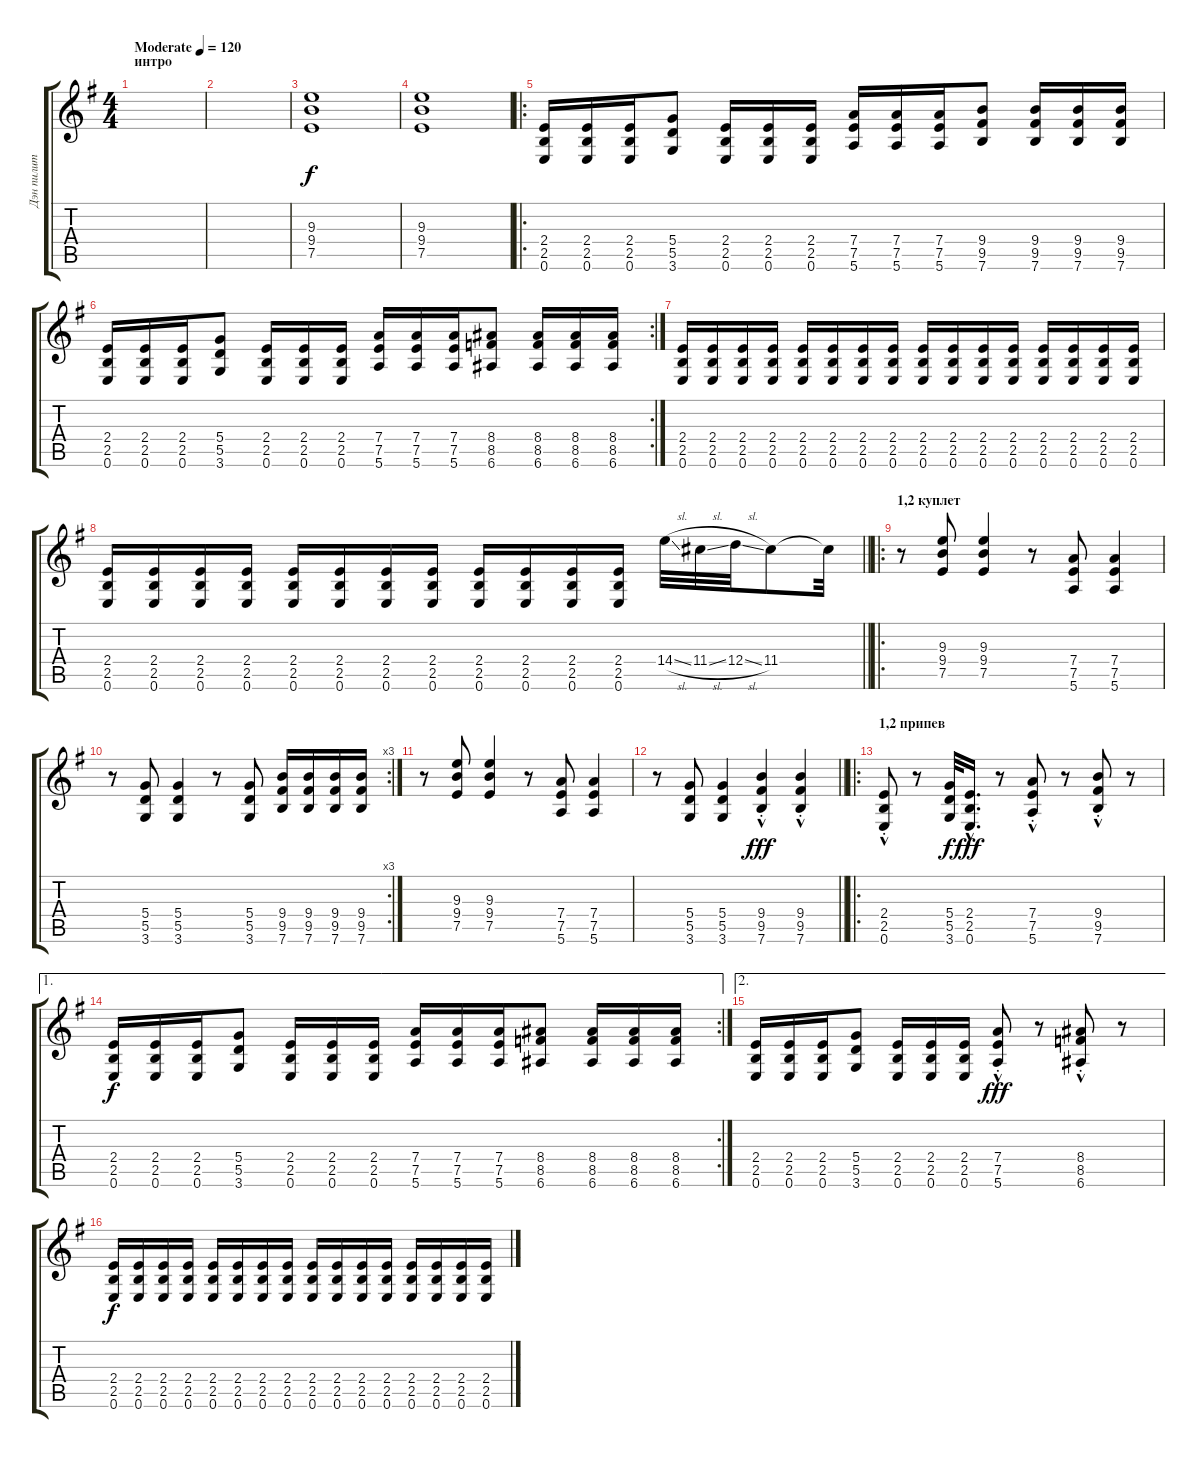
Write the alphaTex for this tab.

\track ("Дэн пилит" "Дэн пилит") {instrument distortionguitar}
\staff {score tabs}
\tuning (E4 B3 G3 D3 A2 E2) {hide}
\ts (4 4)
\section ("" "интро")
\tempo (120 "Moderate")
\clef g2
\ks eminor
|
|
(9.3 9.4 7.5).1 |
(9.3 9.4 7.5).1 |
\ro
(2.4 2.5 0.6).16 (2.4 2.5 0.6).16 (2.4 2.5 0.6).16 (5.4 5.5 3.6).8 (2.4 2.5 0.6).16 (2.4 2.5 0.6).16 (2.4 2.5 0.6).16 (7.4 7.5 5.6).16 (7.4 7.5 5.6).16 (7.4 7.5 5.6).16 (9.4 9.5 7.6).8 (9.4 9.5 7.6).16 (9.4 9.5 7.6).16 (9.4 9.5 7.6).16 |
\rc 2
(2.4 2.5 0.6).16 (2.4 2.5 0.6).16 (2.4 2.5 0.6).16 (5.4 5.5 3.6).8 (2.4 2.5 0.6).16 (2.4 2.5 0.6).16 (2.4 2.5 0.6).16 (7.4 7.5 5.6).16 (7.4 7.5 5.6).16 (7.4 7.5 5.6).16 (8.4 8.5 6.6).8 (8.4 8.5 6.6).16 (8.4 8.5 6.6).16 (8.4 8.5 6.6).16 |
(2.4 2.5 0.6).16 (2.4 2.5 0.6).16 (2.4 2.5 0.6).16 (2.4 2.5 0.6).16 (2.4 2.5 0.6).16 (2.4 2.5 0.6).16 (2.4 2.5 0.6).16 (2.4 2.5 0.6).16 (2.4 2.5 0.6).16 (2.4 2.5 0.6).16 (2.4 2.5 0.6).16 (2.4 2.5 0.6).16 (2.4 2.5 0.6).16 (2.4 2.5 0.6).16 (2.4 2.5 0.6).16 (2.4 2.5 0.6).16 |
\barLineRight lightlight
(2.4 2.5 0.6).16 (2.4 2.5 0.6).16 (2.4 2.5 0.6).16 (2.4 2.5 0.6).16 (2.4 2.5 0.6).16 (2.4 2.5 0.6).16 (2.4 2.5 0.6).16 (2.4 2.5 0.6).16 (2.4 2.5 0.6).16 (2.4 2.5 0.6).16 (2.4 2.5 0.6).16 (2.4 2.5 0.6).16 14.4{sl}.32 11.4{sl}.32 12.4{sl}.32 11.4.8 11.4{t}.32 |
\ro
\section ("" "1,2 куплет")
r.8 (9.3 9.4 7.5).8 (9.3 9.4 7.5).4 r.8 (7.4 7.5 5.6).8 (7.4 7.5 5.6).4 |
\rc 3
r.8 (5.4 5.5 3.6).8 (5.4 5.5 3.6).4 r.8 (5.4 5.5 3.6).8 (9.4 9.5 7.6).16 (9.4 9.5 7.6).16 (9.4 9.5 7.6).16 (9.4 9.5 7.6).16 |
r.8 (9.3 9.4 7.5).8 (9.3 9.4 7.5).4 r.8 (7.4 7.5 5.6).8 (7.4 7.5 5.6).4 |
\barLineRight lightlight
r.8 (5.4 5.5 3.6).8 (5.4 5.5 3.6).4 (9.4{hac st} 9.5{hac st} 7.6{hac st}).4{dy fff} (9.4{hac st} 9.5{hac st} 7.6{hac st}).4 |
\ro
\section ("" "1,2 припев")
(2.4{hac st} 2.5{hac st} 0.6{hac st}).8 r.8 (5.4 5.5 3.6).32{dy f} (2.4{hac} 2.5{hac} 0.6{hac}).16{d dy fff} r.8 (7.4{hac st} 7.5{hac st} 5.6{hac st}).8 r.8 (9.4{hac st} 9.5{hac st} 7.6{hac st}).8 r.8 |
\ae 1
\rc 2
(2.4 2.5 0.6).16{dy f} (2.4 2.5 0.6).16 (2.4 2.5 0.6).16 (5.4 5.5 3.6).8 (2.4 2.5 0.6).16 (2.4 2.5 0.6).16 (2.4 2.5 0.6).16 (7.4 7.5 5.6).16 (7.4 7.5 5.6).16 (7.4 7.5 5.6).16 (8.4 8.5 6.6).8 (8.4 8.5 6.6).16 (8.4 8.5 6.6).16 (8.4 8.5 6.6).16 |
\ae 2
(2.4 2.5 0.6).16 (2.4 2.5 0.6).16 (2.4 2.5 0.6).16 (5.4 5.5 3.6).8 (2.4 2.5 0.6).16 (2.4 2.5 0.6).16 (2.4 2.5 0.6).16 (7.4{hac st} 7.5{hac st} 5.6{hac st}).8{dy fff} r.8 (8.4{hac st} 8.5{hac st} 6.6{hac st}).8 r.8 |
(2.4 2.5 0.6).16{dy f} (2.4 2.5 0.6).16 (2.4 2.5 0.6).16 (2.4 2.5 0.6).16 (2.4 2.5 0.6).16 (2.4 2.5 0.6).16 (2.4 2.5 0.6).16 (2.4 2.5 0.6).16 (2.4 2.5 0.6).16 (2.4 2.5 0.6).16 (2.4 2.5 0.6).16 (2.4 2.5 0.6).16 (2.4 2.5 0.6).16 (2.4 2.5 0.6).16 (2.4 2.5 0.6).16 (2.4 2.5 0.6).16
